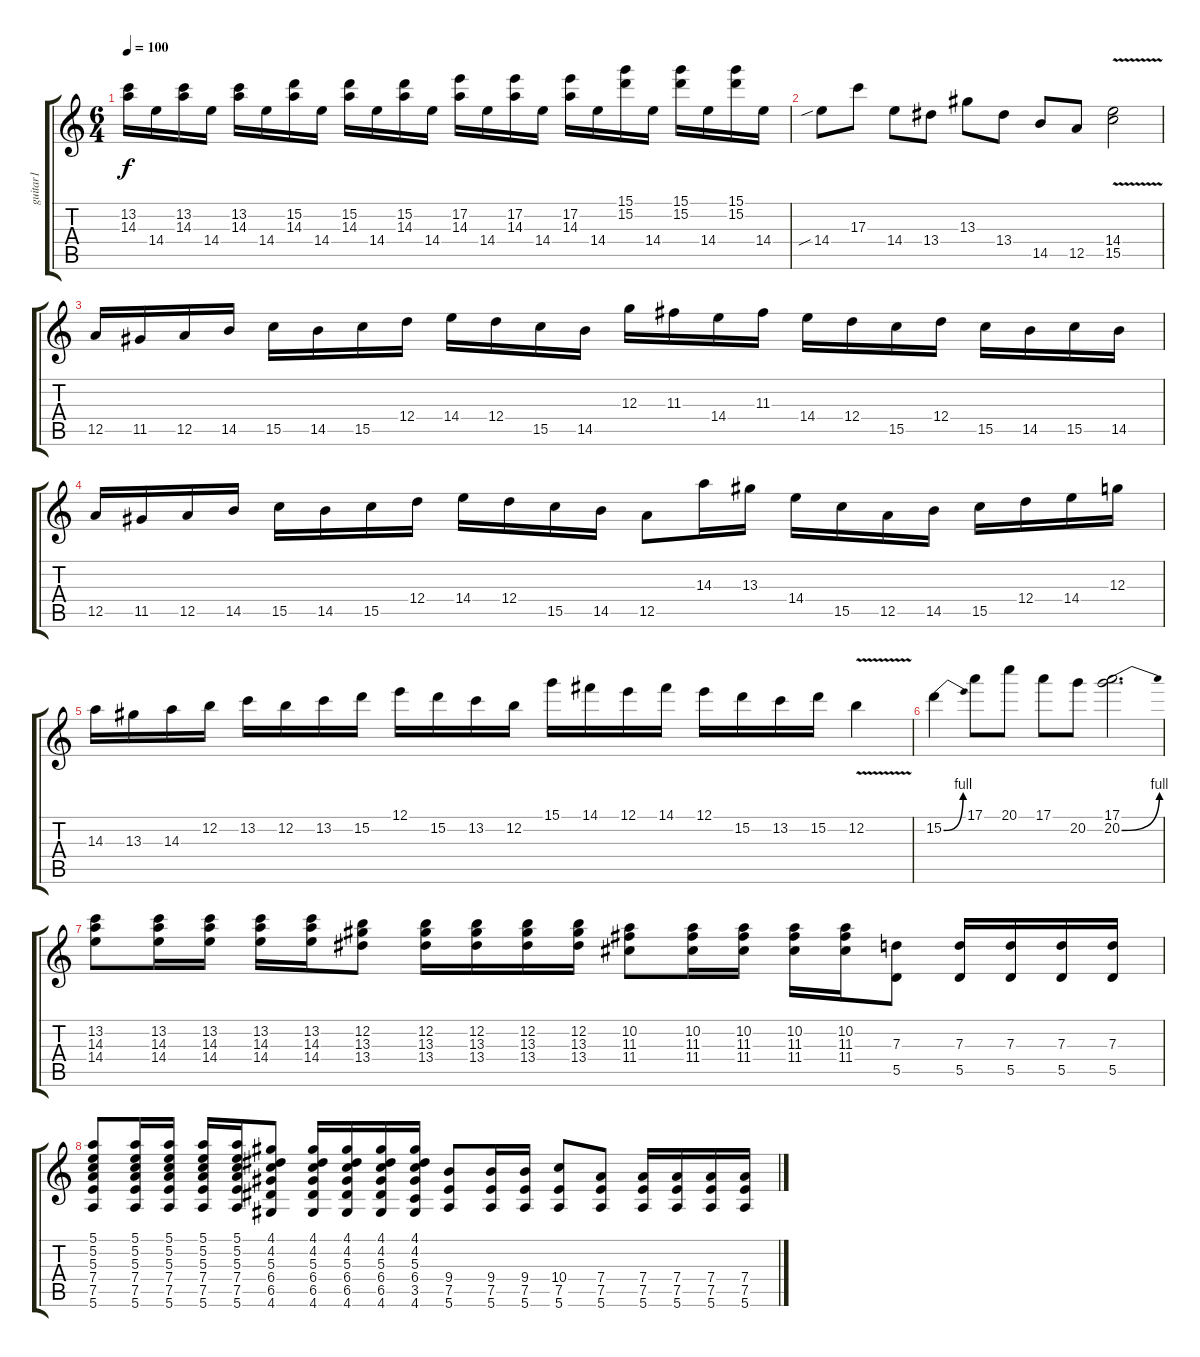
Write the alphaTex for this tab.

\track ("guitar1 " "guitar1 ") {instrument distortionguitar}
\staff {score tabs}
\tuning (E4 B3 G3 D3 A2 E2) {hide}
\ts (6 4)
\tempo 100
\clef g2
\ks c
(13.2 14.3).16{dy f} 14.4.16 (13.2 14.3).16 14.4.16 (13.2 14.3).16 14.4.16 (15.2 14.3).16 14.4.16 (15.2 14.3).16 14.4.16 (15.2 14.3).16 14.4.16 (17.2 14.3).16 14.4.16 (17.2 14.3).16 14.4.16 (17.2 14.3).16 14.4.16 (15.1 15.2).16 14.4.16 (15.1 15.2).16 14.4.16 (15.1 15.2).16 14.4.16 |
14.4{sib}.8 17.3.8 14.4.8 13.4.8 13.3.8 13.4.8 14.5.8 12.5.8 (14.4{v} 15.5{v}).2 |
12.5.16 11.5.16 12.5.16 14.5.16 15.5.16 14.5.16 15.5.16 12.4.16 14.4.16 12.4.16 15.5.16 14.5.16 12.3.16 11.3.16 14.4.16 11.3.16 14.4.16 12.4.16 15.5.16 12.4.16 15.5.16 14.5.16 15.5.16 14.5.16 |
12.5.16 11.5.16 12.5.16 14.5.16 15.5.16 14.5.16 15.5.16 12.4.16 14.4.16 12.4.16 15.5.16 14.5.16 12.5.8 14.3.16 13.3.16 14.4.16 15.5.16 12.5.16 14.5.16 15.5.16 12.4.16 14.4.16 12.3.16 |
14.3.16 13.3.16 14.3.16 12.2.16 13.2.16 12.2.16 13.2.16 15.2.16 12.1.16 15.2.16 13.2.16 12.2.16 15.1.16 14.1.16 12.1.16 14.1.16 12.1.16 15.2.16 13.2.16 15.2.16 12.2{v}.4 |
15.2{be (bend 0 0 60 4)}.4 17.1.8 20.1.8 17.1.8 20.2.8 (17.1 20.2{be (bend 0 0 60 4)}).2{d} |
(13.2 14.3 14.4).8 (13.2 14.3 14.4).16 (13.2 14.3 14.4).16 (13.2 14.3 14.4).16 (13.2 14.3 14.4).16 (12.2 13.3 13.4).8 (12.2 13.3 13.4).16 (12.2 13.3 13.4).16 (12.2 13.3 13.4).16 (12.2 13.3 13.4).16 (10.2 11.3 11.4).8 (10.2 11.3 11.4).16 (10.2 11.3 11.4).16 (10.2 11.3 11.4).16 (10.2 11.3 11.4).16 (7.3 5.5).8 (7.3 5.5).16 (7.3 5.5).16 (7.3 5.5).16 (7.3 5.5).16 |
(5.1 5.2 5.3 7.4 7.5 5.6).8{volume 11} (5.1 5.2 5.3 7.4 7.5 5.6).16 (5.1 5.2 5.3 7.4 7.5 5.6).16 (5.1 5.2 5.3 7.4 7.5 5.6).16 (5.1 5.2 5.3 7.4 7.5 5.6).16 (4.1 4.2 5.3 6.4 6.5 4.6).8 (4.1 4.2 5.3 6.4 6.5 4.6).16 (4.1 4.2 5.3 6.4 6.5 4.6).16 (4.1 4.2 5.3 6.4 6.5 4.6).16 (4.1 4.2 5.3 6.4 3.5 4.6).16 (9.4 7.5 5.6).8 (9.4 7.5 5.6).16 (9.4 7.5 5.6).16 (10.4 7.5 5.6).8 (7.4 7.5 5.6).8 (7.4 7.5 5.6).16 (7.4 7.5 5.6).16 (7.4 7.5 5.6).16 (7.4 7.5 5.6).16
